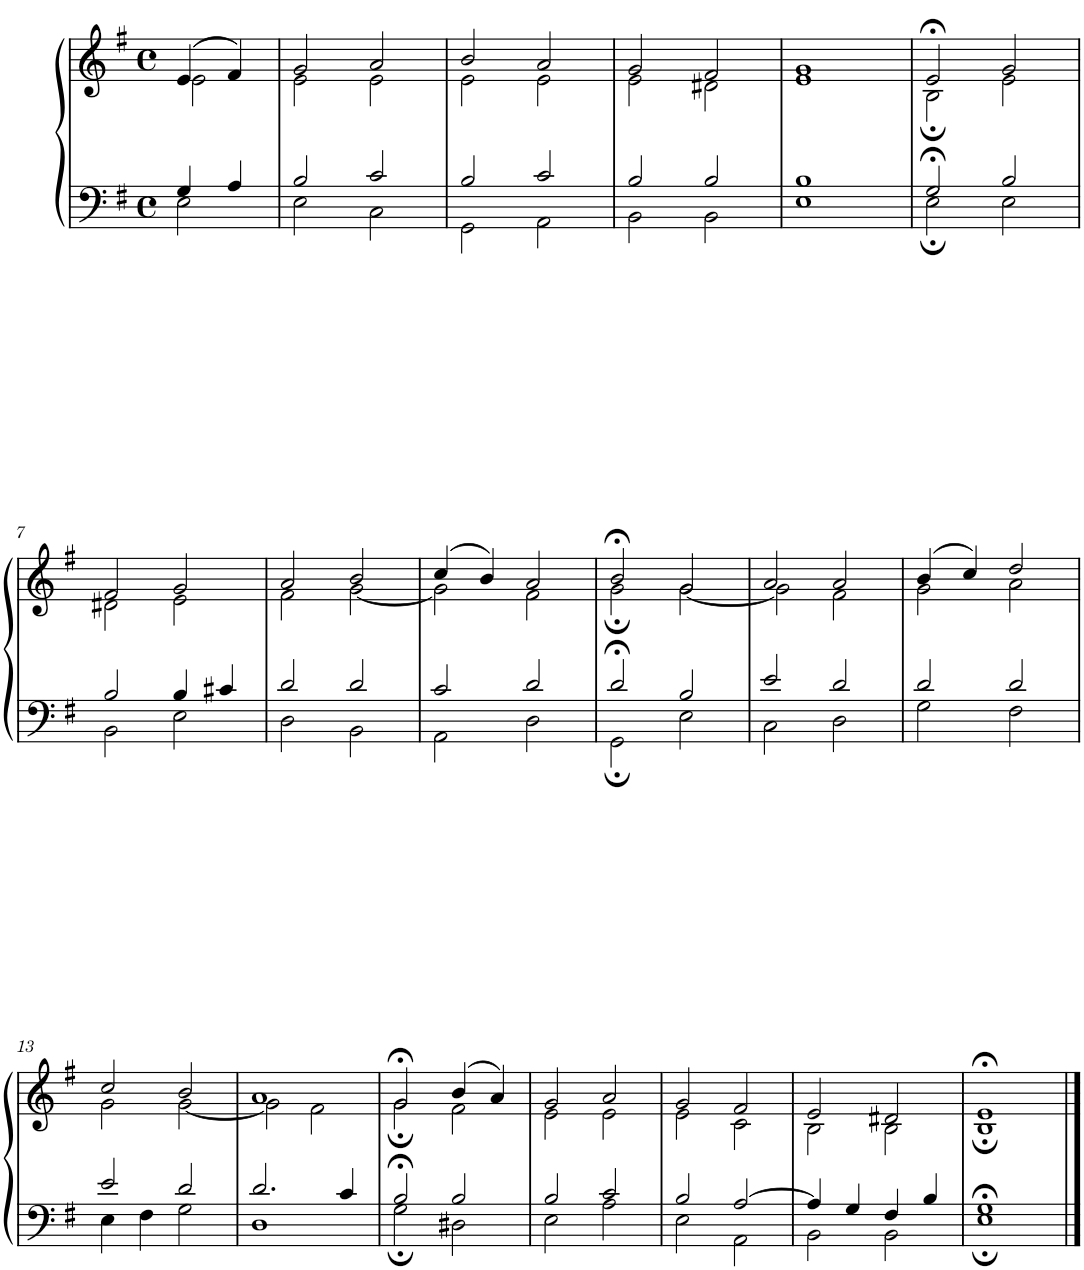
**kern	**kern
*part1	*part1
*staff2	*staff1
*I"Piano	*
*I'Pno.	*
*clefF4	*clefG2
*k[f#]	*k[f#]
*M4/4	*M4/4
*met(c)	*met(c)
=1	=1
*^	*^
4G/	2E\	(4e/	2e\
4A/	.	4f#/)	.
=2	=2	=2	=2
2B/	2E\	2g/	2e\
2c/	2C\	2a/	2e\
=3	=3	=3	=3
2B/	2GG\	2b/	2e\
2c/	2AA\	2a/	2e\
=4	=4	=4	=4
2B/	2BB\	2g/	2e\
2B/	2BB\	2f#/	2d#X\
=5	=5	=5	=5
1B	1E	1g	1e
=6	=6	=6	=6
2G;</	2E;\	2e;</	2B;\
2B/	2E\	2g/	2e\
!!LO:LB:g=z	!!
=7	=7	=7	=7
2B/	2BB\	2f#/	2d#X\
4B/	2E\	2g/	2e\
4c#X/	.	.	.
=8	=8	=8	=8
2d/	2D\	2a/	2f#\
2d/	2BB\	2b/	[2g\
=9	=9	=9	=9
2c/	2AA\	(4cc/	2g\]
.	.	4b/)	.
2d/	2D\	2a/	2f#\
=10	=10	=10	=10
2d;</	2GG;\	2b;</	2g;\
2B/	2E\	2g/	[2g\
=11	=11	=11	=11
2e/	2C\	2a/	2g\]
2d/	2D\	2a/	2f#\
=12	=12	=12	=12
2d/	2G\	(4b/	2g\
.	.	4cc/)	.
2d/	2F#\	2dd/	2a\
!!LO:LB:g=z	!!
=13	=13	=13	=13
2e/	4E\	2cc/	2g\
.	4F#\	.	.
2d/	2G\	2b/	[2g\
=14	=14	=14	=14
2.d/	1D	1a	2g\]
.	.	.	2f#\
4c/	.	.	.
=15	=15	=15	=15
2B;</	2G;\	2g;</	2g;\
2B/	2D#X\	(4b/	2f#\
.	.	4a/)	.
=16	=16	=16	=16
2B/	2E\	2g/	2e\
2c/	2A\	2a/	2e\
=17	=17	=17	=17
2B/	2E\	2g/	2e\
[2A/	2AA\	2f#/	2c\
=18	=18	=18	=18
4A/]	2BB\	2e/	2B\
4G/	.	.	.
4F#/	2BB\	2d#X/	2B\
4B/	.	.	.
=19	=19	=19	=19
1G;<	1E;	1e;<	1B;
*v	*v	*	*
*	*v	*v
==	==
*-	*-
